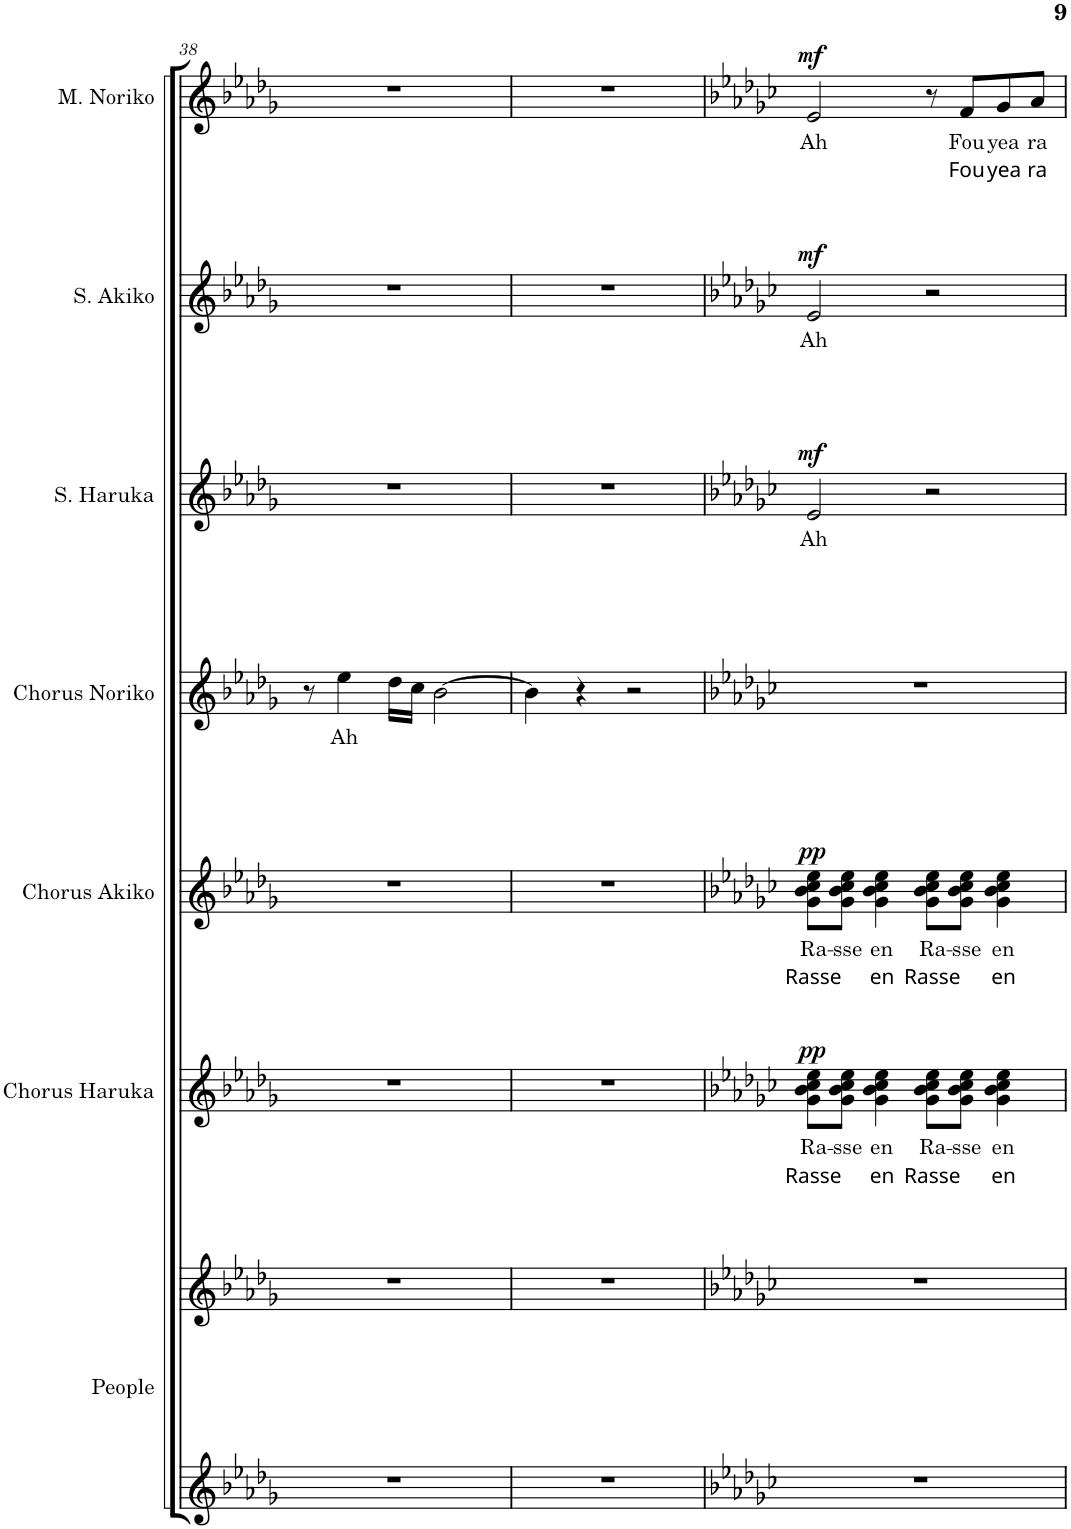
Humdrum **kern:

**kern	**kern	**kern	**text	**text	**dynam	**kern	**text	**text	**dynam	**kern	**text	**kern	**text	**dynam	**kern	**text	**dynam	**kern	**text	**text	**dynam
*part7	*part7	*part6	*part6	*part6	*part6	*part5	*part5	*part5	*part5	*part4	*part4	*part3	*part3	*part3	*part2	*part2	*part2	*part1	*part1	*part1	*part1
*staff8	*staff7	*staff6	*staff6	*staff6	*staff6	*staff5	*staff5	*staff5	*staff5	*staff4	*staff4	*staff3	*staff3	*staff3	*staff2	*staff2	*staff2	*staff1	*staff1	*staff1	*staff1
*I"人们	*	*I"霜月はるか和声	*	*	*	*I"志方あきこ和声	*	*	*	*I"みとせのりこ和声	*	*I"霜月はるか	*	*	*I"志方あきこ	*	*	*I"みとせのりこ	*	*	*
!!LO:PB:g=z
*clefG2	*clefG2	*clefG2	*	*	*	*clefG2	*	*	*	*clefG2	*	*clefG2	*	*	*clefG2	*	*	*clefG2	*	*	*
*k[b-e-a-d-g-]	*k[b-e-a-d-g-]	*k[b-e-a-d-g-]	*	*	*	*k[b-e-a-d-g-]	*	*	*	*k[b-e-a-d-g-]	*	*k[b-e-a-d-g-]	*	*	*k[b-e-a-d-g-]	*	*	*k[b-e-a-d-g-]	*	*	*
*M4/4	*M4/4	*M4/4	*	*	*	*M4/4	*	*	*	*M4/4	*	*M4/4	*	*	*M4/4	*	*	*M4/4	*	*	*
=38	=38	=38	=38	=38	=38	=38	=38	=38	=38	=38	=38	=38	=38	=38	=38	=38	=38	=38	=38	=38	=38
1r	1r	1r	.	.	.	1r	.	.	.	8r	.	1r	.	.	1r	.	.	1r	.	.	.
!	!	!	!	!	!	!	!	!	!	!	!LO:LY:b	!	!	!	!	!	!	!	!	!	!
.	.	.	.	.	.	.	.	.	.	4ee-\	Ah	.	.	.	.	.	.	.	.	.	.
.	.	.	.	.	.	.	.	.	.	16dd-\LL	.	.	.	.	.	.	.	.	.	.	.
.	.	.	.	.	.	.	.	.	.	16cc\JJ	.	.	.	.	.	.	.	.	.	.	.
.	.	.	.	.	.	.	.	.	.	[2b-\	.	.	.	.	.	.	.	.	.	.	.
=39	=39	=39	=39	=39	=39	=39	=39	=39	=39	=39	=39	=39	=39	=39	=39	=39	=39	=39	=39	=39	=39
1r	1r	1r	.	.	.	1r	.	.	.	4b-\]	.	1r	.	.	1r	.	.	1r	.	.	.
.	.	.	.	.	.	.	.	.	.	4r	.	.	.	.	.	.	.	.	.	.	.
.	.	.	.	.	.	.	.	.	.	2r	.	.	.	.	.	.	.	.	.	.	.
=40	=40	=40	=40	=40	=40	=40	=40	=40	=40	=40	=40	=40	=40	=40	=40	=40	=40	=40	=40	=40	=40
*k[b-e-a-d-g-c-]	*k[b-e-a-d-g-c-]	*k[b-e-a-d-g-c-]	*	*	*	*k[b-e-a-d-g-c-]	*	*	*	*k[b-e-a-d-g-c-]	*	*k[b-e-a-d-g-c-]	*	*	*k[b-e-a-d-g-c-]	*	*	*k[b-e-a-d-g-c-]	*	*	*
!	!	!	!LO:LY:b	!LO:LY:b	!LO:DY:a	!	!LO:LY:b	!LO:LY:b	!LO:DY:a	!	!	!	!LO:LY:b	!LO:DY:a	!	!LO:LY:b	!LO:DY:a	!	!LO:LY:b	!	!LO:DY:a
1r	1r	8g-\ 8b-\ 8cc-\ 8ee-\L	Ra-	Rasse	pp	8g-\ 8b-\ 8cc-\ 8ee-\L	Ra-	Rasse	pp	1r	.	2e-/	Ah	mf	2e-/	Ah	mf	2e-/	Ah	.	mf
!	!	!	!LO:LY:b	!	!	!	!LO:LY:b	!	!	!	!	!	!	!	!	!	!	!	!	!	!
.	.	8g-\ 8b-\ 8cc-\ 8ee-\J	-sse	.	.	8g-\ 8b-\ 8cc-\ 8ee-\J	-sse	.	.	.	.	.	.	.	.	.	.	.	.	.	.
!	!	!	!LO:LY:b	!LO:LY:b	!	!	!LO:LY:b	!LO:LY:b	!	!	!	!	!	!	!	!	!	!	!	!	!
.	.	4g-\ 4b-\ 4cc-\ 4ee-\	en	en	.	4g-\ 4b-\ 4cc-\ 4ee-\	en	en	.	.	.	.	.	.	.	.	.	.	.	.	.
!	!	!	!LO:LY:b	!LO:LY:b	!	!	!LO:LY:b	!LO:LY:b	!	!	!	!	!	!	!	!	!	!	!	!	!
.	.	8g-\ 8b-\ 8cc-\ 8ee-\L	Ra-	Rasse	.	8g-\ 8b-\ 8cc-\ 8ee-\L	Ra-	Rasse	.	.	.	2r	.	.	2r	.	.	8r	.	.	.
!	!	!	!LO:LY:b	!	!	!	!LO:LY:b	!	!	!	!	!	!	!	!	!	!	!	!LO:LY:b	!LO:LY:b	!
.	.	8g-\ 8b-\ 8cc-\ 8ee-\J	-sse	.	.	8g-\ 8b-\ 8cc-\ 8ee-\J	-sse	.	.	.	.	.	.	.	.	.	.	8f/L	Fou	Fou	.
!	!	!	!LO:LY:b	!LO:LY:b	!	!	!LO:LY:b	!LO:LY:b	!	!	!	!	!	!	!	!	!	!	!LO:LY:b	!LO:LY:b	!
.	.	4g-\ 4b-\ 4cc-\ 4ee-\	en	en	.	4g-\ 4b-\ 4cc-\ 4ee-\	en	en	.	.	.	.	.	.	.	.	.	8g-/	yea	yea	.
!	!	!	!	!	!	!	!	!	!	!	!	!	!	!	!	!	!	!	!LO:LY:b	!LO:LY:b	!
.	.	.	.	.	.	.	.	.	.	.	.	.	.	.	.	.	.	8a-/J	ra	ra	.
=	=	=	=	=	=	=	=	=	=	=	=	=	=	=	=	=	=	=	=	=	=
*-	*-	*-	*-	*-	*-	*-	*-	*-	*-	*-	*-	*-	*-	*-	*-	*-	*-	*-	*-	*-	*-
